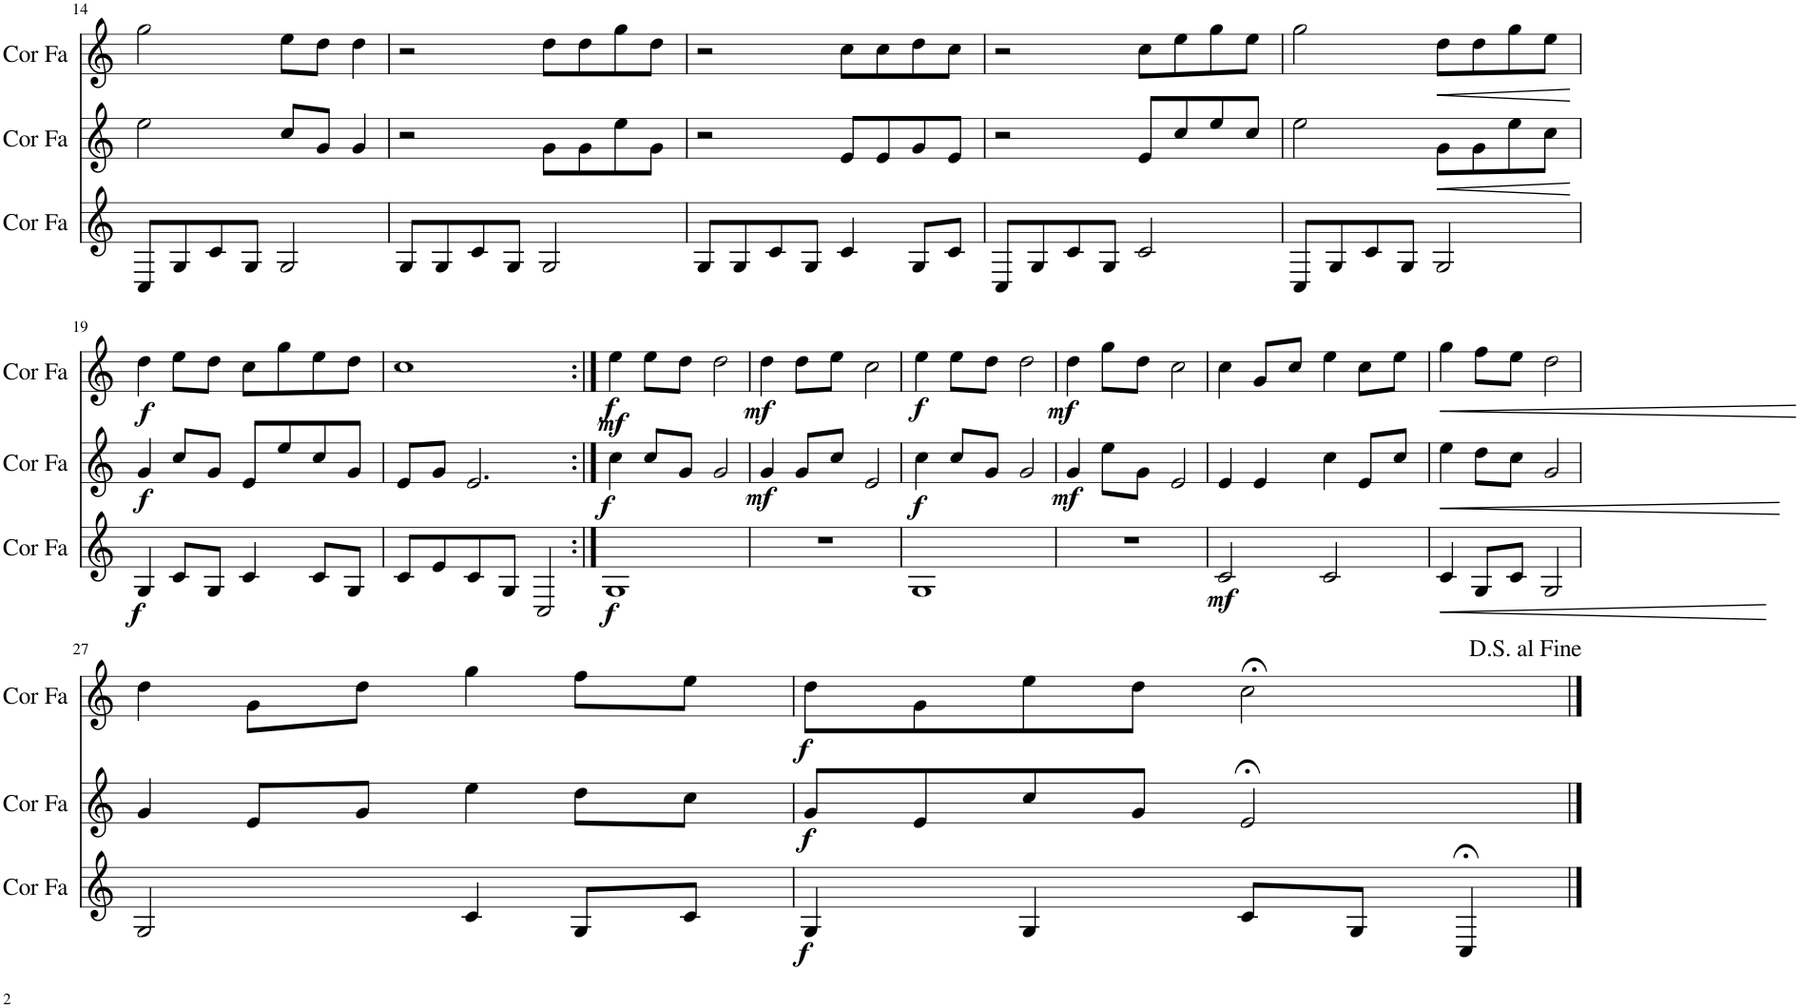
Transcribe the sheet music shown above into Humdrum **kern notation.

**kern	**dynam	**kern	**dynam	**kern	**dynam
*part3	*part3	*part2	*part2	*part1	*part1
*staff3	*staff3	*staff2	*staff2	*staff1	*staff1
*I"Cor en Fa	*	*I"Cor en Fa	*	*I"Cor en Fa	*
*I'Cor Fa	*	*I'Cor Fa	*	*I'Cor Fa	*
!!LO:PB:g=z
*clefG2	*	*clefG2	*	*clefG2	*
*Trd4c7	*	*Trd4c7	*	*Trd4c7	*
*k[]	*	*k[]	*	*k[]	*
*M4/4	*	*M4/4	*	*M4/4	*
=14	=14	=14	=14	=14	=14
8C/L	.	2ee\	.	2gg\	.
8G/	.	.	.	.	.
8c/	.	.	.	.	.
8G/J	.	.	.	.	.
2G/	.	8cc/L	.	8ee\L	.
.	.	8g/J	.	8dd\J	.
.	.	4g/	.	4dd\	.
=15	=15	=15	=15	=15	=15
8G/L	.	2r	.	2r	.
8G/	.	.	.	.	.
8c/	.	.	.	.	.
8G/J	.	.	.	.	.
2G/	.	8g\L	.	8dd\L	.
.	.	8g\	.	8dd\	.
.	.	8ee\	.	8gg\	.
.	.	8g\J	.	8dd\J	.
=16	=16	=16	=16	=16	=16
8G/L	.	2r	.	2r	.
8G/	.	.	.	.	.
8c/	.	.	.	.	.
8G/J	.	.	.	.	.
4c/	.	8e/L	.	8cc\L	.
.	.	8e/	.	8cc\	.
8G/L	.	8g/	.	8dd\	.
8c/J	.	8e/J	.	8cc\J	.
=17	=17	=17	=17	=17	=17
8C/L	.	2r	.	2r	.
8G/	.	.	.	.	.
8c/	.	.	.	.	.
8G/J	.	.	.	.	.
2c/	.	8e/L	.	8cc\L	.
.	.	8cc/	.	8ee\	.
.	.	8ee/	.	8gg\	.
.	.	8cc/J	.	8ee\J	.
=18	=18	=18	=18	=18	=18
8C/L	.	2ee\	.	2gg\	.
8G/	.	.	.	.	.
8c/	.	.	.	.	.
8G/J	.	.	.	.	.
!	!	!	!LO:HP:b	!	!LO:HP:b
2G/	.	8g\L	<	8dd\L	<
.	.	8g\	.	8dd\	.
.	.	8ee\	.	8gg\	.
.	.	8cc\J	.	8ee\J	.
.	.	.	[	.	[
!!LO:LB:g=z
=19	=19	=19	=19	=19	=19
!	!LO:DY:b	!	!LO:DY:b	!	!LO:DY:b
4G/	f	4g/	f	4dd\	f
8c/L	.	8cc/L	.	8ee\L	.
8G/J	.	8g/J	.	8dd\J	.
4c/	.	8e/L	.	8cc\L	.
.	.	8ee/	.	8gg\	.
8c/L	.	8cc/	.	8ee\	.
8G/J	.	8g/J	.	8dd\J	.
=20	=20	=20	=20	=20	=20
8c/L	.	8e/L	.	1cc	.
8e/	.	8g/J	.	.	.
8c/	.	2.e/	.	.	.
8G/J	.	.	.	.	.
2C/	.	.	.	.	.
=21:|!	=21:|!	=21:|!	=21:|!	=21:|!	=21:|!
!	!LO:DY:b	!	!LO:DY:b	!	!LO:DY:b
!	!	!	!	!	!LO:DY:n=1:b
1G	f	4cc\	f	4ee\	f mf
.	.	8cc/L	.	8ee\L	.
.	.	8g/J	.	8dd\J	.
.	.	2g/	.	2dd\	.
=22	=22	=22	=22	=22	=22
!	!	!	!LO:DY:b	!	!LO:DY:b
1r	.	4g/	mf	4dd\	mf
.	.	8g/L	.	8dd\L	.
.	.	8cc/J	.	8ee\J	.
.	.	2e/	.	2cc\	.
=23	=23	=23	=23	=23	=23
!	!	!	!LO:DY:b	!	!LO:DY:b
1G	.	4cc\	f	4ee\	f
.	.	8cc/L	.	8ee\L	.
.	.	8g/J	.	8dd\J	.
.	.	2g/	.	2dd\	.
=24	=24	=24	=24	=24	=24
!	!	!	!LO:DY:b	!	!LO:DY:b
1r	.	4g/	mf	4dd\	mf
.	.	8ee\L	.	8gg\L	.
.	.	8g\J	.	8dd\J	.
.	.	2e/	.	2cc\	.
=25	=25	=25	=25	=25	=25
!	!LO:DY:b	!	!	!	!
2c/	mf	4e/	.	4cc\	.
.	.	4e/	.	8g/L	.
.	.	.	.	8cc/J	.
2c/	.	4cc\	.	4ee\	.
.	.	8e/L	.	8cc\L	.
.	.	8cc/J	.	8ee\J	.
=26	=26	=26	=26	=26	=26
!	!LO:HP:b	!	!LO:HP:b	!	!LO:HP:b
4c/	<	4ee\	<	4gg\	<
8G/L	.	8dd\L	.	8ff\L	.
8c/J	.	8cc\J	.	8ee\J	.
2G/	.	2g/	.	2dd\	.
.	[	.	[	.	[
!!LO:LB:g=z
=27	=27	=27	=27	=27	=27
2G/	.	4g/	.	4dd\	.
.	.	8e/L	.	8g\L	.
.	.	8g/J	.	8dd\J	.
4c/	.	4ee\	.	4gg\	.
8G/L	.	8dd\L	.	8ff\L	.
8c/J	.	8cc\J	.	8ee\J	.
=28	=28	=28	=28	=28	=28
!	!LO:DY:b	!	!LO:DY:b	!	!LO:DY:b
4G/	f	8g/L	f	8dd\L	f
.	.	8e/	.	8g\	.
4G/	.	8cc/	.	8ee\	.
.	.	8g/J	.	8dd\J	.
8c/L	.	2e;</	.	2cc;<\	.
8G/J	.	.	.	.	.
4C;</	.	.	.	.	.
==	==	==	==	==	==
*-	*-	*-	*-	*-	*-
